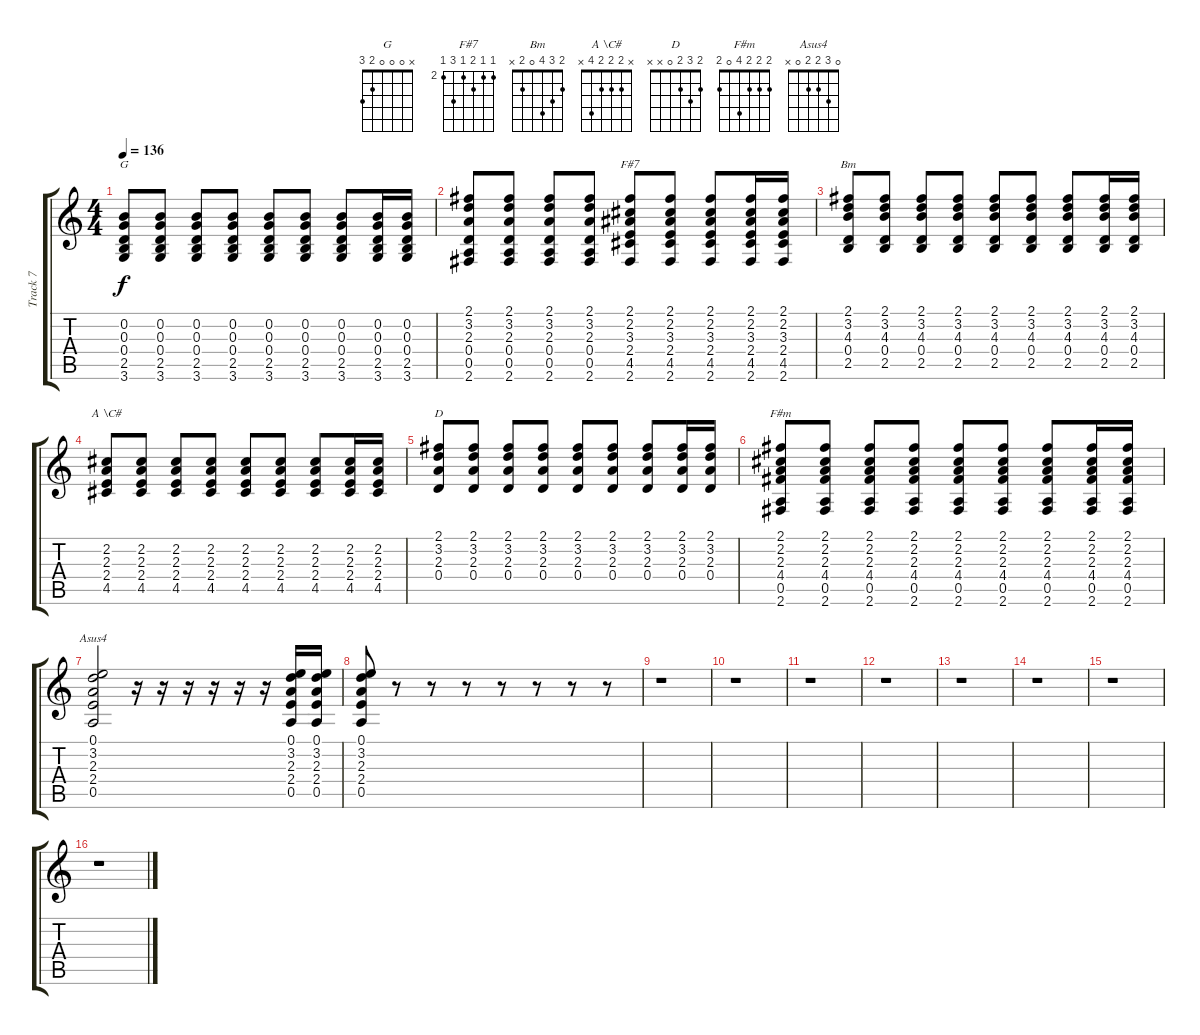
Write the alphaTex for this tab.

\track ("Track 7" "Track 7") {instrument distortionguitar}
\staff {score tabs}
\tuning (E4 B3 G3 D3 A2 E2) {hide}
\chord ("G" x 0 0 0 2 3)
\chord ("F#7" 2 2 3 2 4 2) {firstfret 2}
\chord ("Bm" 2 3 4 0 2 x)
\chord ("A \\C#" x 2 2 2 4 x)
\chord ("D" 2 3 2 0 x x)
\chord ("F#m" 2 2 2 4 0 2)
\chord ("Asus4" 0 3 2 2 0 x)
\ts (4 4)
\tempo 136
\clef g2
\ks c
(0.2 0.3 0.4 2.5 3.6).8{ch "G" dy f} (0.2 0.3 0.4 2.5 3.6).8 (0.2 0.3 0.4 2.5 3.6).8 (0.2 0.3 0.4 2.5 3.6).8 (0.2 0.3 0.4 2.5 3.6).8 (0.2 0.3 0.4 2.5 3.6).8 (0.2 0.3 0.4 2.5 3.6).8 (0.2 0.3 0.4 2.5 3.6).16 (0.2 0.3 0.4 2.5 3.6).16 |
(2.1 3.2 2.3 0.4 0.5 2.6).8 (2.1 3.2 2.3 0.4 0.5 2.6).8 (2.1 3.2 2.3 0.4 0.5 2.6).8 (2.1 3.2 2.3 0.4 0.5 2.6).8 (2.1 2.2 3.3 2.4 4.5 2.6).8{ch "F#7"} (2.1 2.2 3.3 2.4 4.5 2.6).8 (2.1 2.2 3.3 2.4 4.5 2.6).8 (2.1 2.2 3.3 2.4 4.5 2.6).16 (2.1 2.2 3.3 2.4 4.5 2.6).16 |
(2.1 3.2 4.3 0.4 2.5).8{ch "Bm"} (2.1 3.2 4.3 0.4 2.5).8 (2.1 3.2 4.3 0.4 2.5).8 (2.1 3.2 4.3 0.4 2.5).8 (2.1 3.2 4.3 0.4 2.5).8 (2.1 3.2 4.3 0.4 2.5).8 (2.1 3.2 4.3 0.4 2.5).8 (2.1 3.2 4.3 0.4 2.5).16 (2.1 3.2 4.3 0.4 2.5).16 |
(2.2 2.3 2.4 4.5).8{ch "A \\C#"} (2.2 2.3 2.4 4.5).8 (2.2 2.3 2.4 4.5).8 (2.2 2.3 2.4 4.5).8 (2.2 2.3 2.4 4.5).8 (2.2 2.3 2.4 4.5).8 (2.2 2.3 2.4 4.5).8 (2.2 2.3 2.4 4.5).16 (2.2 2.3 2.4 4.5).16 |
(2.1 3.2 2.3 0.4).8{ch "D"} (2.1 3.2 2.3 0.4).8 (2.1 3.2 2.3 0.4).8 (2.1 3.2 2.3 0.4).8 (2.1 3.2 2.3 0.4).8 (2.1 3.2 2.3 0.4).8 (2.1 3.2 2.3 0.4).8 (2.1 3.2 2.3 0.4).16 (2.1 3.2 2.3 0.4).16 |
(2.1 2.2 2.3 4.4 0.5 2.6).8{ch "F#m"} (2.1 2.2 2.3 4.4 0.5 2.6).8 (2.1 2.2 2.3 4.4 0.5 2.6).8 (2.1 2.2 2.3 4.4 0.5 2.6).8 (2.1 2.2 2.3 4.4 0.5 2.6).8 (2.1 2.2 2.3 4.4 0.5 2.6).8 (2.1 2.2 2.3 4.4 0.5 2.6).8 (2.1 2.2 2.3 4.4 0.5 2.6).16 (2.1 2.2 2.3 4.4 0.5 2.6).16 |
(0.1 3.2 2.3 2.4 0.5).2{ch "Asus4"} r.16 r.16 r.16 r.16 r.16 r.16 (0.1 3.2 2.3 2.4 0.5).16 (0.1 3.2 2.3 2.4 0.5).16 |
(0.1 3.2 2.3 2.4 0.5).8 r.8 r.8 r.8 r.8 r.8 r.8 r.8 |
r.1 |
r.1 |
r.1 |
r.1 |
r.1 |
r.1 |
r.1 |
r.1
